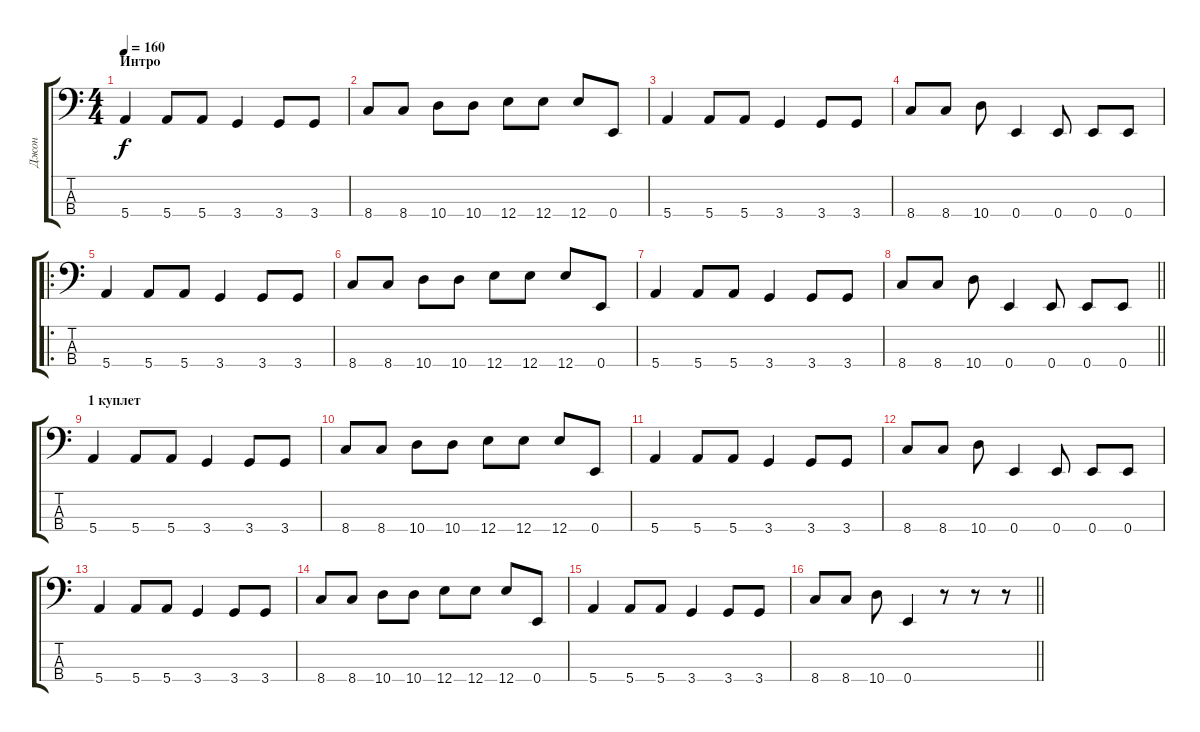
\track ("Джон" "Джон") {instrument electricbasspick}
\staff {score tabs}
\tuning (G2 D2 A1 E1) {hide}
\ts (4 4)
\section ("" "Интро")
\tempo 160
\clef f4
\ks c
5.4.4{dy f volume 13 instrument slapbass1} 5.4.8 5.4.8 3.4.4 3.4.8 3.4.8 |
8.4.8 8.4.8 10.4.8 10.4.8 12.4.8 12.4.8 12.4.8 0.4.8 |
5.4.4 5.4.8 5.4.8 3.4.4 3.4.8 3.4.8 |
8.4.8 8.4.8 10.4.8 0.4.4 0.4.8 0.4.8 0.4.8 |
\ro
5.4.4 5.4.8 5.4.8 3.4.4 3.4.8 3.4.8 |
8.4.8 8.4.8 10.4.8 10.4.8 12.4.8 12.4.8 12.4.8 0.4.8 |
5.4.4 5.4.8 5.4.8 3.4.4 3.4.8 3.4.8 |
\barLineRight lightlight
8.4.8 8.4.8 10.4.8 0.4.4 0.4.8 0.4.8 0.4.8 |
\section ("" "1 куплет")
5.4.4 5.4.8 5.4.8 3.4.4 3.4.8 3.4.8 |
8.4.8 8.4.8 10.4.8 10.4.8 12.4.8 12.4.8 12.4.8 0.4.8 |
5.4.4 5.4.8 5.4.8 3.4.4 3.4.8 3.4.8 |
8.4.8 8.4.8 10.4.8 0.4.4 0.4.8 0.4.8 0.4.8 |
5.4.4 5.4.8 5.4.8 3.4.4 3.4.8 3.4.8 |
8.4.8 8.4.8 10.4.8 10.4.8 12.4.8 12.4.8 12.4.8 0.4.8 |
5.4.4 5.4.8 5.4.8 3.4.4 3.4.8 3.4.8 |
\barLineRight lightlight
8.4.8 8.4.8 10.4.8 0.4.4 r.8 r.8 r.8
